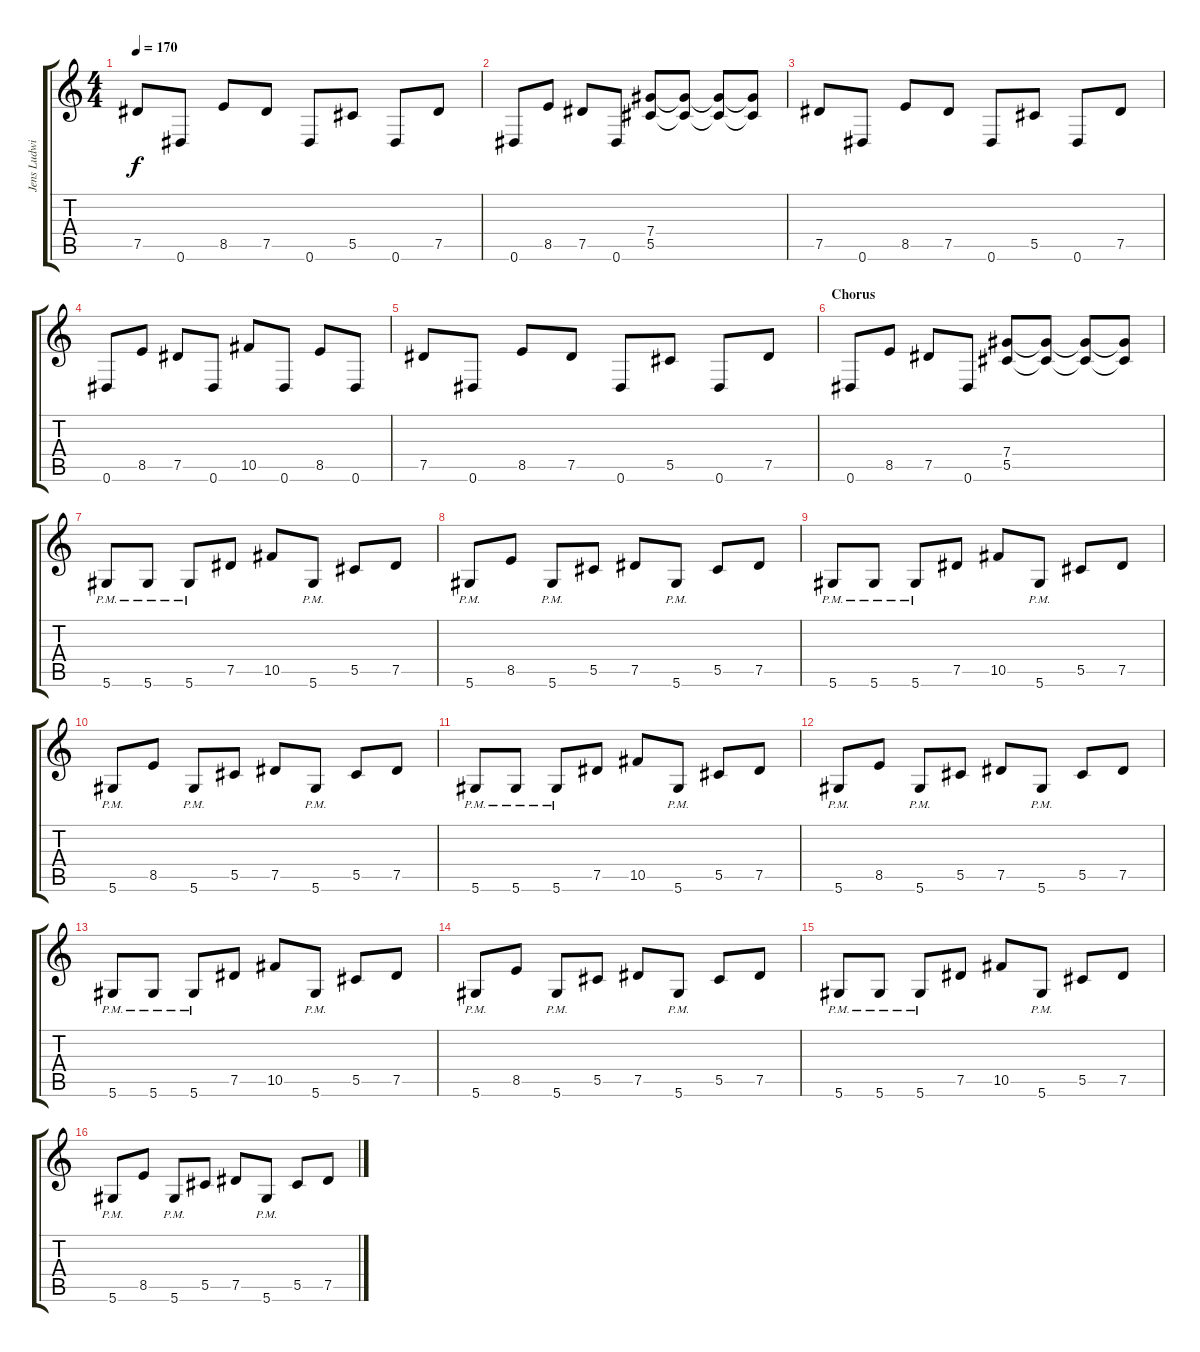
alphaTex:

\track ("Jens Ludwig (?)" "Jens Ludwi") {instrument distortionguitar}
\staff {score tabs}
\tuning (Eb4 Bb3 Gb3 Db3 Ab2 Eb2) {hide}
\ts (4 4)
\tempo 170
\clef g2
\ks c
7.5.8{dy f} 0.6.8 8.5.8 7.5.8 0.6.8 5.5.8 0.6.8 7.5.8 |
0.6.8 8.5.8 7.5.8 0.6.8 (7.4 5.5).8 (7.4{t} 5.5{t}).8 (7.4{t} 5.5{t}).8 (7.4{t} 5.5{t}).8 |
7.5.8 0.6.8 8.5.8 7.5.8 0.6.8 5.5.8 0.6.8 7.5.8 |
0.6.8 8.5.8 7.5.8 0.6.8 10.5.8 0.6.8 8.5.8 0.6.8 |
7.5.8 0.6.8 8.5.8 7.5.8 0.6.8 5.5.8 0.6.8 7.5.8 |
\section ("" "Chorus")
0.6.8 8.5.8 7.5.8 0.6.8 (7.4 5.5).8 (7.4{t} 5.5{t}).8 (7.4{t} 5.5{t}).8 (7.4{t} 5.5{t}).8 |
5.6{pm}.8 5.6{pm}.8 5.6{pm}.8 7.5.8 10.5.8 5.6{pm}.8 5.5.8 7.5.8 |
5.6{pm}.8 8.5.8 5.6{pm}.8 5.5.8 7.5.8 5.6{pm}.8 5.5.8 7.5.8 |
5.6{pm}.8 5.6{pm}.8 5.6{pm}.8 7.5.8 10.5.8 5.6{pm}.8 5.5.8 7.5.8 |
5.6{pm}.8 8.5.8 5.6{pm}.8 5.5.8 7.5.8 5.6{pm}.8 5.5.8 7.5.8 |
5.6{pm}.8 5.6{pm}.8 5.6{pm}.8 7.5.8 10.5.8 5.6{pm}.8 5.5.8 7.5.8 |
5.6{pm}.8 8.5.8 5.6{pm}.8 5.5.8 7.5.8 5.6{pm}.8 5.5.8 7.5.8 |
5.6{pm}.8 5.6{pm}.8 5.6{pm}.8 7.5.8 10.5.8 5.6{pm}.8 5.5.8 7.5.8 |
5.6{pm}.8 8.5.8 5.6{pm}.8 5.5.8 7.5.8 5.6{pm}.8 5.5.8 7.5.8 |
5.6{pm}.8 5.6{pm}.8 5.6{pm}.8 7.5.8 10.5.8 5.6{pm}.8 5.5.8 7.5.8 |
5.6{pm}.8 8.5.8 5.6{pm}.8 5.5.8 7.5.8 5.6{pm}.8 5.5.8 7.5.8
